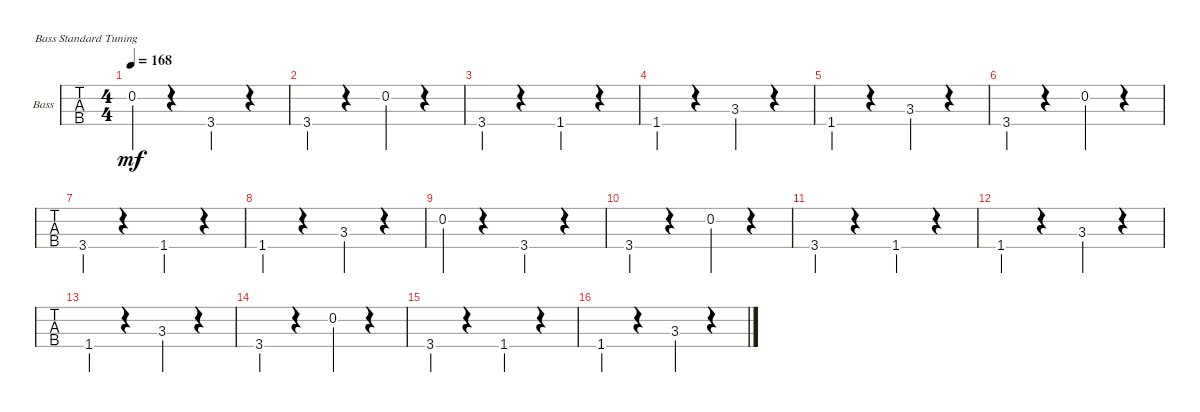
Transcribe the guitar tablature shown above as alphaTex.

\bracketExtendMode groupsimilarinstruments
\firstSystemTrackNameOrientation horizontal
\otherSystemsTrackNameOrientation horizontal
\track ("Acoustic Bass" "Bass") {instrument acousticbass}
\staff {tabs}
\tuning (G2 D2 A1 E1)
\ts (4 4)
\tempo 168
\clef f4
\scale
0.333333
\ks c
0.2.4{dy mf} r.4 3.4.4 r.4 |
\scale
0.333333 3.4.4 r.4 0.2.4 r.4 |
\scale
0.333333 3.4.4 r.4 1.4.4 r.4 |
\scale
0.333333 1.4.4 r.4 3.3.4 r.4 |
\scale
0.333333 1.4.4 r.4 3.3.4 r.4 |
\scale
0.333333 3.4.4 r.4 0.2.4 r.4 |
\scale
0.333333 3.4.4 r.4 1.4.4 r.4 |
\scale
0.333333 1.4.4 r.4 3.3.4 r.4 |
\scale
0.333333 0.2.4 r.4 3.4.4 r.4 |
\scale
0.333333 3.4.4 r.4 0.2.4 r.4 |
\scale
0.333333 3.4.4 r.4 1.4.4 r.4 |
\scale
0.333333 1.4.4 r.4 3.3.4 r.4 |
\scale
0.333333 1.4.4 r.4 3.3.4 r.4 |
\scale
0.333333 3.4.4 r.4 0.2.4 r.4 |
3.4.4 r.4 1.4.4 r.4 |
1.4.4 r.4 3.3.4 r.4
